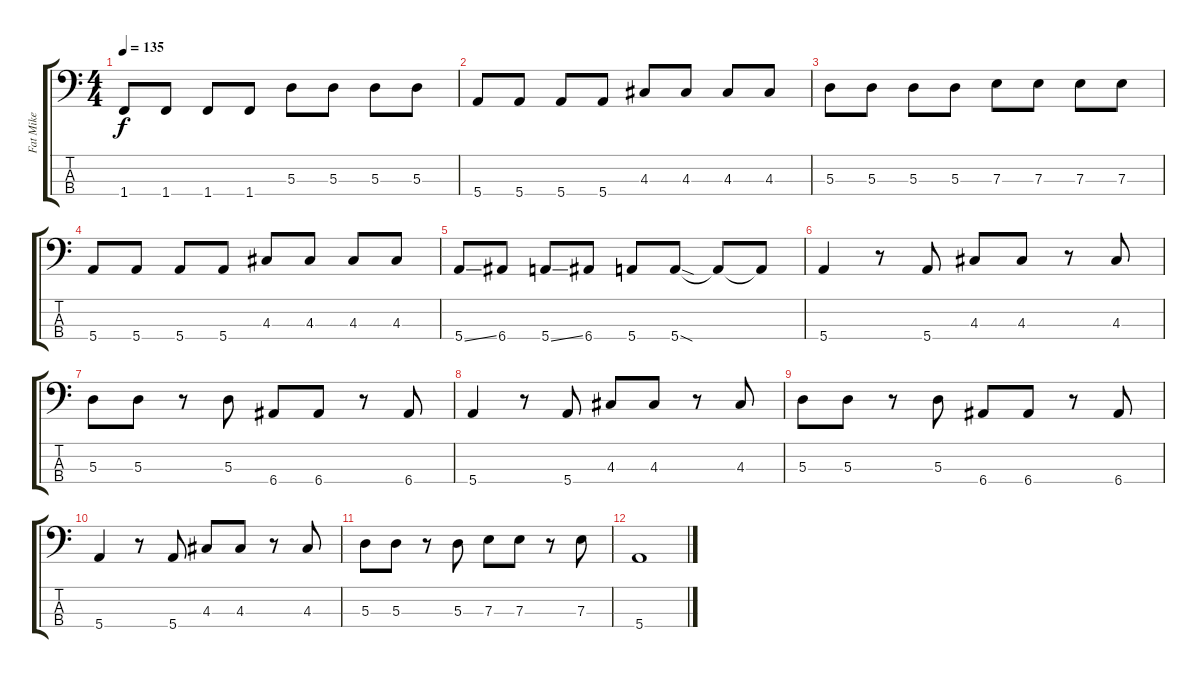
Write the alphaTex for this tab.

\track ("Fat Mike" "Fat Mike") {instrument electricbasspick}
\staff {score tabs}
\tuning (G2 D2 A1 E1) {hide}
\ts (4 4)
\tempo 135
\clef f4
\ks c
1.4.8{dy f} 1.4.8 1.4.8 1.4.8 5.3.8 5.3.8 5.3.8 5.3.8 |
5.4.8 5.4.8 5.4.8 5.4.8 4.3.8 4.3.8 4.3.8 4.3.8 |
5.3.8 5.3.8 5.3.8 5.3.8 7.3.8 7.3.8 7.3.8 7.3.8 |
5.4.8 5.4.8 5.4.8 5.4.8 4.3.8 4.3.8 4.3.8 4.3.8 |
5.4{ss}.8 6.4.8 5.4{ss}.8 6.4.8 5.4.8 5.4{sod}.8 5.4{t}.8 5.4{t}.8 |
5.4.4 r.8 5.4.8 4.3.8 4.3.8 r.8 4.3.8 |
5.3.8 5.3.8 r.8 5.3.8 6.4.8 6.4.8 r.8 6.4.8 |
5.4.4 r.8 5.4.8 4.3.8 4.3.8 r.8 4.3.8 |
5.3.8 5.3.8 r.8 5.3.8 6.4.8 6.4.8 r.8 6.4.8 |
5.4.4 r.8 5.4.8 4.3.8 4.3.8 r.8 4.3.8 |
5.3.8 5.3.8 r.8 5.3.8 7.3.8 7.3.8 r.8 7.3.8 |
5.4.1
